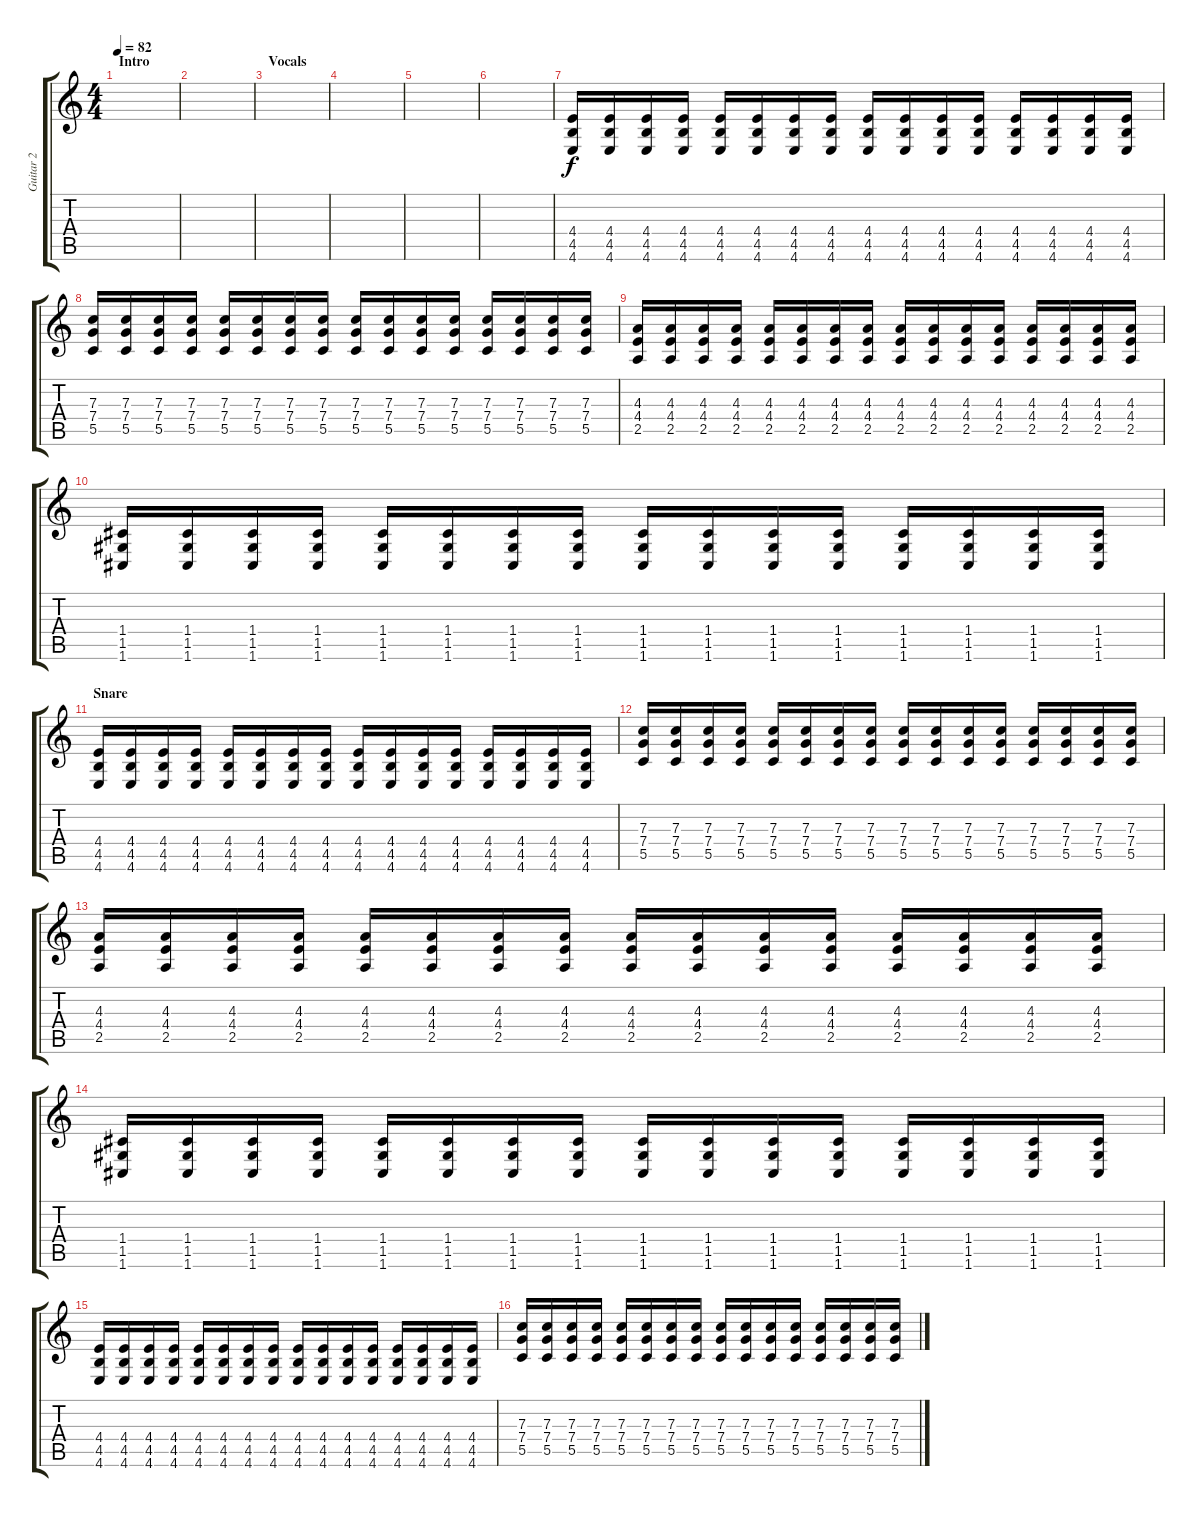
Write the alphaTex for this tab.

\track ("Guitar 2" "Guitar 2") {instrument distortionguitar}
\staff {score tabs}
\tuning (D4 A3 F3 C3 G2 C2) {hide}
\ts (4 4)
\section ("" "Intro")
\tempo 82
\clef g2
\ks c
|
|
\section ("" "Vocals")
|
|
|
|
\section ("" "")
(4.4 4.5 4.6).16 (4.4 4.5 4.6).16 (4.4 4.5 4.6).16 (4.4 4.5 4.6).16 (4.4 4.5 4.6).16 (4.4 4.5 4.6).16 (4.4 4.5 4.6).16 (4.4 4.5 4.6).16 (4.4 4.5 4.6).16 (4.4 4.5 4.6).16 (4.4 4.5 4.6).16 (4.4 4.5 4.6).16 (4.4 4.5 4.6).16 (4.4 4.5 4.6).16 (4.4 4.5 4.6).16 (4.4 4.5 4.6).16 |
(7.3 7.4 5.5).16 (7.3 7.4 5.5).16 (7.3 7.4 5.5).16 (7.3 7.4 5.5).16 (7.3 7.4 5.5).16 (7.3 7.4 5.5).16 (7.3 7.4 5.5).16 (7.3 7.4 5.5).16 (7.3 7.4 5.5).16 (7.3 7.4 5.5).16 (7.3 7.4 5.5).16 (7.3 7.4 5.5).16 (7.3 7.4 5.5).16 (7.3 7.4 5.5).16 (7.3 7.4 5.5).16 (7.3 7.4 5.5).16 |
(4.3 4.4 2.5).16 (4.3 4.4 2.5).16 (4.3 4.4 2.5).16 (4.3 4.4 2.5).16 (4.3 4.4 2.5).16 (4.3 4.4 2.5).16 (4.3 4.4 2.5).16 (4.3 4.4 2.5).16 (4.3 4.4 2.5).16 (4.3 4.4 2.5).16 (4.3 4.4 2.5).16 (4.3 4.4 2.5).16 (4.3 4.4 2.5).16 (4.3 4.4 2.5).16 (4.3 4.4 2.5).16 (4.3 4.4 2.5).16 |
(1.4 1.5 1.6).16 (1.4 1.5 1.6).16 (1.4 1.5 1.6).16 (1.4 1.5 1.6).16 (1.4 1.5 1.6).16 (1.4 1.5 1.6).16 (1.4 1.5 1.6).16 (1.4 1.5 1.6).16 (1.4 1.5 1.6).16 (1.4 1.5 1.6).16 (1.4 1.5 1.6).16 (1.4 1.5 1.6).16 (1.4 1.5 1.6).16 (1.4 1.5 1.6).16 (1.4 1.5 1.6).16 (1.4 1.5 1.6).16 |
\section ("" "Snare")
(4.4 4.5 4.6).16 (4.4 4.5 4.6).16 (4.4 4.5 4.6).16 (4.4 4.5 4.6).16 (4.4 4.5 4.6).16 (4.4 4.5 4.6).16 (4.4 4.5 4.6).16 (4.4 4.5 4.6).16 (4.4 4.5 4.6).16 (4.4 4.5 4.6).16 (4.4 4.5 4.6).16 (4.4 4.5 4.6).16 (4.4 4.5 4.6).16 (4.4 4.5 4.6).16 (4.4 4.5 4.6).16 (4.4 4.5 4.6).16 |
(7.3 7.4 5.5).16 (7.3 7.4 5.5).16 (7.3 7.4 5.5).16 (7.3 7.4 5.5).16 (7.3 7.4 5.5).16 (7.3 7.4 5.5).16 (7.3 7.4 5.5).16 (7.3 7.4 5.5).16 (7.3 7.4 5.5).16 (7.3 7.4 5.5).16 (7.3 7.4 5.5).16 (7.3 7.4 5.5).16 (7.3 7.4 5.5).16 (7.3 7.4 5.5).16 (7.3 7.4 5.5).16 (7.3 7.4 5.5).16 |
(4.3 4.4 2.5).16 (4.3 4.4 2.5).16 (4.3 4.4 2.5).16 (4.3 4.4 2.5).16 (4.3 4.4 2.5).16 (4.3 4.4 2.5).16 (4.3 4.4 2.5).16 (4.3 4.4 2.5).16 (4.3 4.4 2.5).16 (4.3 4.4 2.5).16 (4.3 4.4 2.5).16 (4.3 4.4 2.5).16 (4.3 4.4 2.5).16 (4.3 4.4 2.5).16 (4.3 4.4 2.5).16 (4.3 4.4 2.5).16 |
(1.4 1.5 1.6).16 (1.4 1.5 1.6).16 (1.4 1.5 1.6).16 (1.4 1.5 1.6).16 (1.4 1.5 1.6).16 (1.4 1.5 1.6).16 (1.4 1.5 1.6).16 (1.4 1.5 1.6).16 (1.4 1.5 1.6).16 (1.4 1.5 1.6).16 (1.4 1.5 1.6).16 (1.4 1.5 1.6).16 (1.4 1.5 1.6).16 (1.4 1.5 1.6).16 (1.4 1.5 1.6).16 (1.4 1.5 1.6).16 |
(4.4 4.5 4.6).16 (4.4 4.5 4.6).16 (4.4 4.5 4.6).16 (4.4 4.5 4.6).16 (4.4 4.5 4.6).16 (4.4 4.5 4.6).16 (4.4 4.5 4.6).16 (4.4 4.5 4.6).16 (4.4 4.5 4.6).16 (4.4 4.5 4.6).16 (4.4 4.5 4.6).16 (4.4 4.5 4.6).16 (4.4 4.5 4.6).16 (4.4 4.5 4.6).16 (4.4 4.5 4.6).16 (4.4 4.5 4.6).16 |
(7.3 7.4 5.5).16 (7.3 7.4 5.5).16 (7.3 7.4 5.5).16 (7.3 7.4 5.5).16 (7.3 7.4 5.5).16 (7.3 7.4 5.5).16 (7.3 7.4 5.5).16 (7.3 7.4 5.5).16 (7.3 7.4 5.5).16 (7.3 7.4 5.5).16 (7.3 7.4 5.5).16 (7.3 7.4 5.5).16 (7.3 7.4 5.5).16 (7.3 7.4 5.5).16 (7.3 7.4 5.5).16 (7.3 7.4 5.5).16
